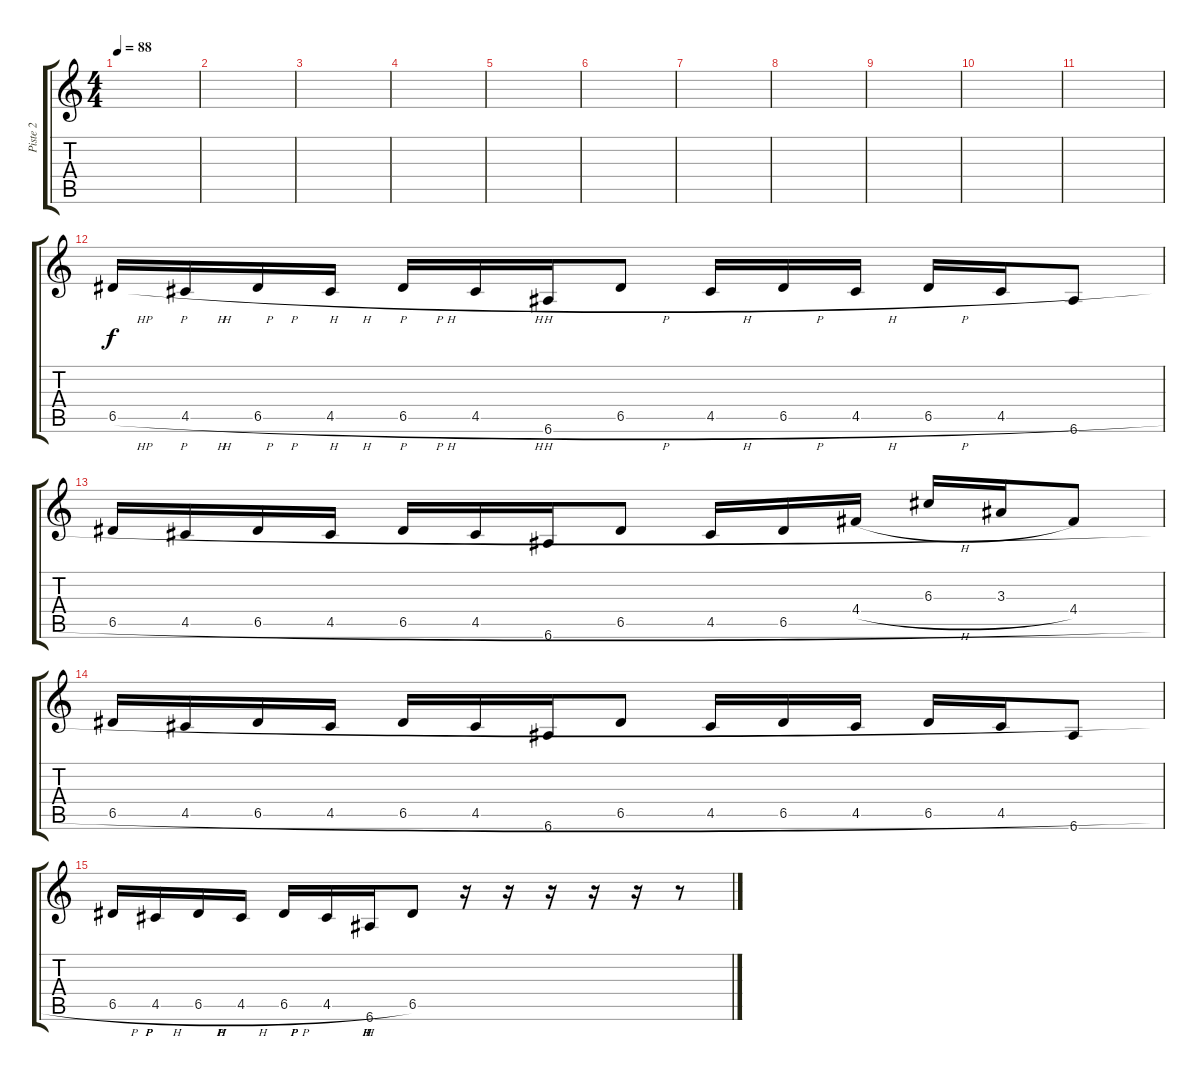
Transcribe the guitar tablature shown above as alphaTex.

\track ("Piste 2" "Piste 2") {instrument overdrivenguitar}
\staff {score tabs}
\tuning (E4 B3 G3 D3 A2 E2) {hide}
\ts (4 4)
\tempo 88
\clef g2
\ks c
|
|
|
|
|
|
|
|
|
|
|
6.5{h}.16 4.5{h}.16 6.5{h}.16 4.5{h}.16 6.5{h}.16 4.5{h}.16 6.6.16 6.5{h}.8 4.5{h}.16 6.5{h}.16 4.5{h}.16 6.5{h}.16 4.5{h}.16 6.6.8 |
6.5{h}.16 4.5{h}.16 6.5{h}.16 4.5{h}.16 6.5{h}.16 4.5{h}.16 6.6.16 6.5{h}.8 4.5{h}.16 6.5{h}.16 4.4{h}.16 6.3.16 3.3.16 4.4.8 |
6.5{h}.16 4.5{h}.16 6.5{h}.16 4.5{h}.16 6.5{h}.16 4.5{h}.16 6.6.16 6.5{h}.8 4.5{h}.16 6.5{h}.16 4.5{h}.16 6.5{h}.16 4.5{h}.16 6.6.8 |
6.5{h}.16 4.5{h}.16 6.5{h}.16 4.5{h}.16 6.5{h}.16 4.5{h}.16 6.6.16 6.5.8 r.16 r.16 r.16 r.16 r.16 r.8
